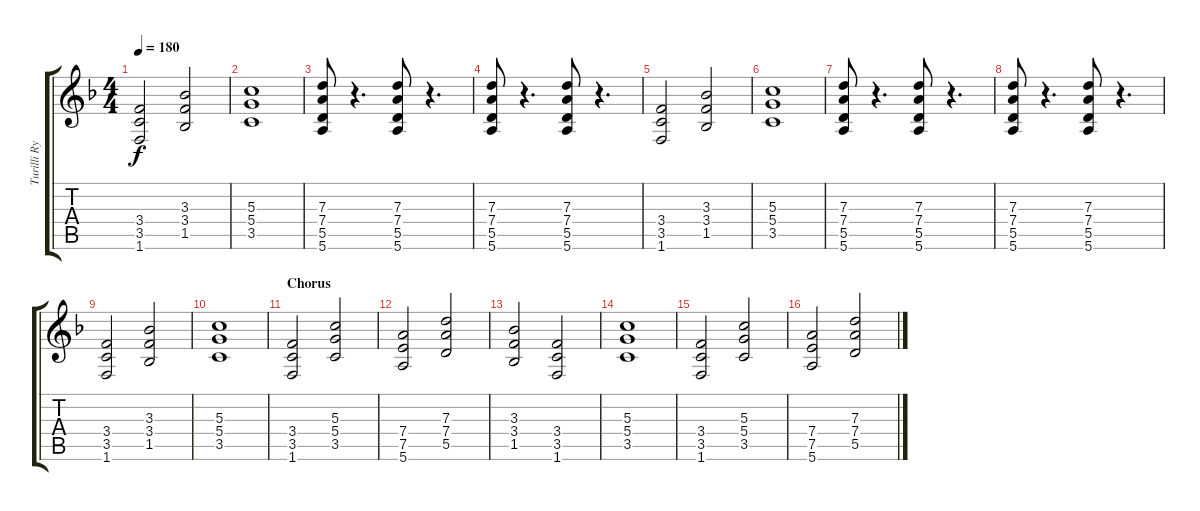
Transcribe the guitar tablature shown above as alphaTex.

\track ("Turilli Rythm" "Turilli Ry") {instrument distortionguitar}
\staff {score tabs}
\tuning (E4 B3 G3 D3 A2 E2) {hide}
\ts (4 4)
\tempo 180
\clef g2
\ks dminor
(3.4 3.5 1.6).2{dy f} (3.3 3.4 1.5).2 |
(5.3 5.4 3.5).1 |
(7.3 7.4 5.5 5.6).8 r.4{d} (7.3 7.4 5.5 5.6).8 r.4{d} |
(7.3 7.4 5.5 5.6).8 r.4{d} (7.3 7.4 5.5 5.6).8 r.4{d} |
(3.4 3.5 1.6).2 (3.3 3.4 1.5).2 |
(5.3 5.4 3.5).1 |
(7.3 7.4 5.5 5.6).8 r.4{d} (7.3 7.4 5.5 5.6).8 r.4{d} |
(7.3 7.4 5.5 5.6).8 r.4{d} (7.3 7.4 5.5 5.6).8 r.4{d} |
(3.4 3.5 1.6).2 (3.3 3.4 1.5).2 |
(5.3 5.4 3.5).1 |
\section ("" "Chorus")
(3.4 3.5 1.6).2 (5.3 5.4 3.5).2 |
(7.4 7.5 5.6).2 (7.3 7.4 5.5).2 |
(3.3 3.4 1.5).2 (3.4 3.5 1.6).2 |
(5.3 5.4 3.5).1 |
(3.4 3.5 1.6).2 (5.3 5.4 3.5).2 |
(7.4 7.5 5.6).2 (7.3 7.4 5.5).2
